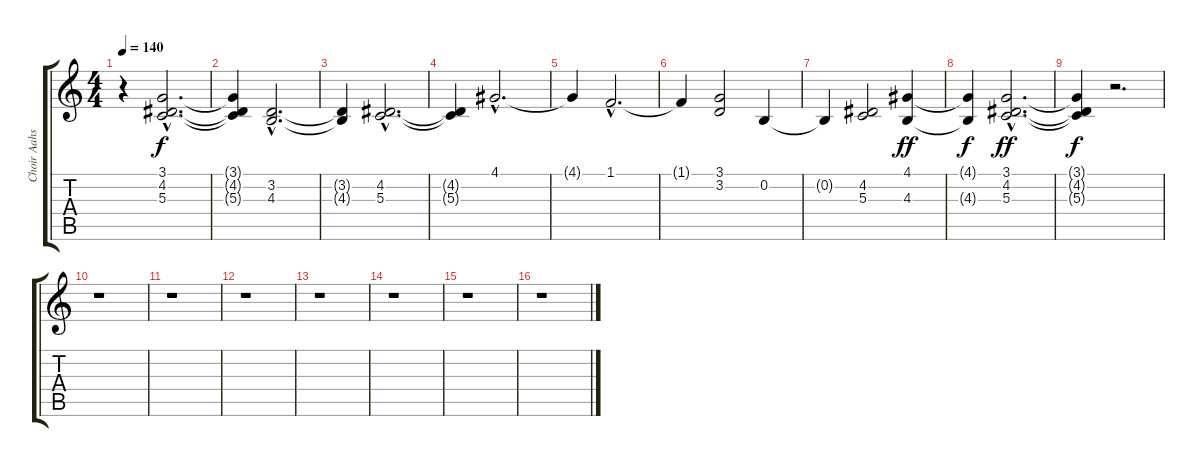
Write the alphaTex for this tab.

\track ("Choir Aahs" "Choir Aahs") {instrument choiraahs}
\staff {score tabs}
\tuning (E4 B3 G3 D3 A2 E2) {hide}
\ts (4 4)
\tempo 140
\clef g2
\ks c
r.4{dy f} (3.1{hac} 4.2{hac} 5.3{hac}).2{d volume 16} |
(3.1{t} 4.2{t} 5.3{t}).4 (3.2{hac} 4.3{hac}).2{d} |
(3.2{t} 4.3{t}).4 (4.2{hac} 5.3{hac}).2{d} |
(4.2{t} 5.3{t}).4 4.1{hac}.2{d} |
4.1{t}.4 1.1{hac}.2{d} |
1.1{t}.4 (3.1 3.2).2 0.2.4 |
0.2{t}.4 (4.2 5.3).2 (4.1 4.3).4{dy ff} |
(4.1{t} 4.3{t}).4{dy f} (3.1{hac} 4.2{hac} 5.3{hac}).2{d dy ff} |
(3.1{t} 4.2{t} 5.3{t}).4{dy f} r.2{d} |
r.1 |
r.1 |
r.1 |
r.1 |
r.1 |
r.1 |
r.1
